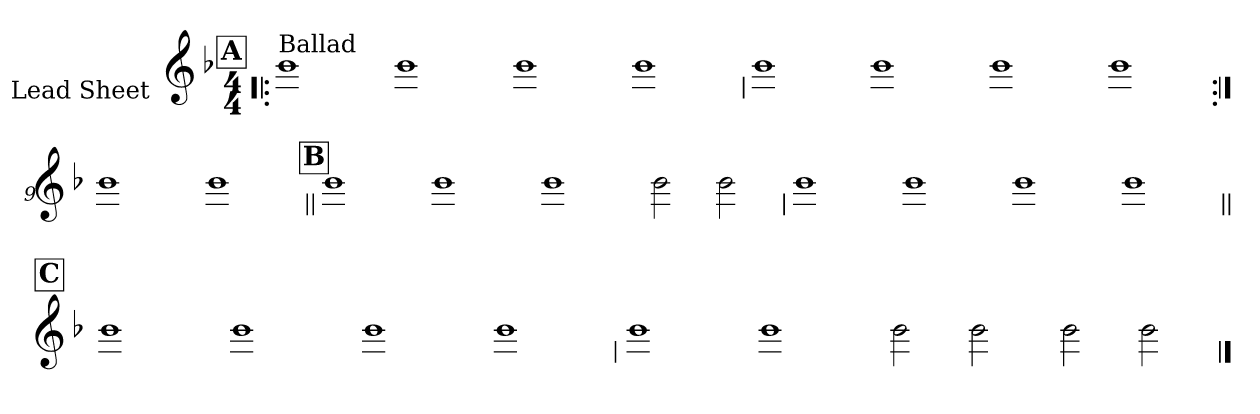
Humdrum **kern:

**kern
*part1
*staff1
*I"Lead Sheet
*stria0
*clefG2
*k[b-]
*F:
*M4/4
!!LO:REH:place=s1:a:t=A
=1!|:
!LO:TX:a:t=Ballad
1b-
=2-
1b-
=3-
1b-
=4-
1b-
!!LO:LB:g=z
=5
1b-
=6-
1b-
=7-
1b-
=8-
1b-
!!LO:LB:g=z
=9:|!
1b-
=10-
1b-
!!LO:LB:g=z
!!LO:REH:place=s1:a:t=B
=11||
1b-
=12-
1b-
=13-
1b-
=14-
2b-
2b-
!!LO:LB:g=z
=15
1b-
=16-
1b-
=17-
1b-
=18-
1b-
!!LO:LB:g=z
!!LO:REH:place=s1:a:t=C
=19||
1b-
=20-
1b-
=21-
1b-
=22-
1b-
!!LO:LB:g=z
=23
1b-
=24-
1b-
=25-
2b-
2b-
=26-
2b-
2b-
==
*-
